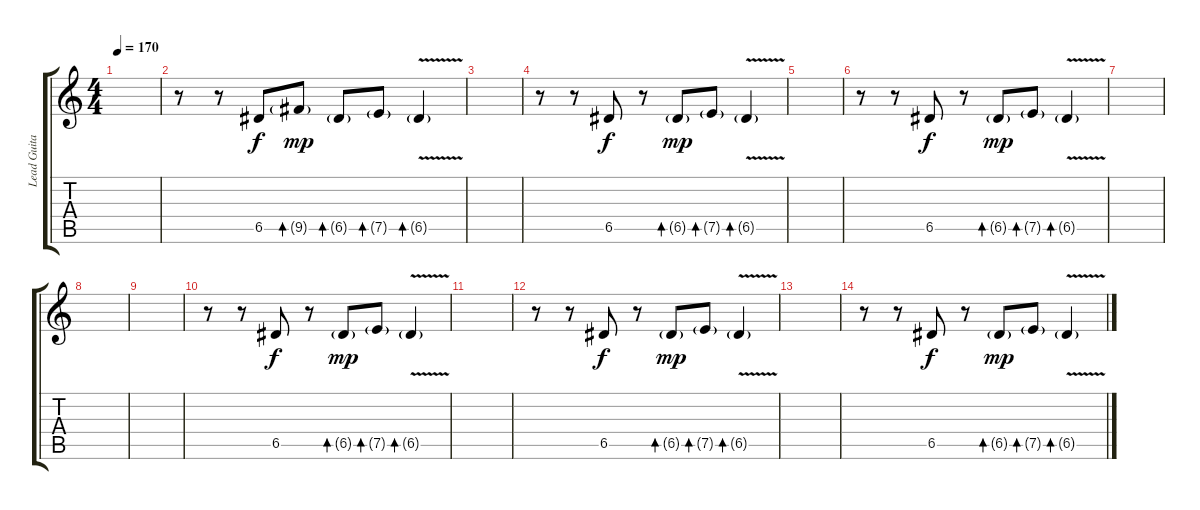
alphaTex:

\track ("Lead Guitar" "Lead Guita") {instrument overdrivenguitar}
\staff {score tabs}
\tuning (E4 B3 G3 D3 A2 E2) {hide}
\ts (4 4)
\tempo 170
\clef g2
\ks c
|
r.8 r.8 6.5.8 9.5{g}.8{bd 30 dy mp} 6.5{g}.8{bd 30} 7.5{g}.8{bd 30} 6.5{v g}.4{bd 30} |
|
r.8 r.8 6.5.8{dy f} r.8 6.5{g}.8{bd 30 dy mp} 7.5{g}.8{bd 30} 6.5{v g}.4{bd 30} |
|
r.8 r.8 6.5.8{dy f} r.8 6.5{g}.8{bd 30 dy mp} 7.5{g}.8{bd 30} 6.5{v g}.4{bd 30} |
|
|
|
r.8 r.8 6.5.8{dy f} r.8 6.5{g}.8{bd 30 dy mp} 7.5{g}.8{bd 30} 6.5{v g}.4{bd 30} |
|
r.8 r.8 6.5.8{dy f} r.8 6.5{g}.8{bd 30 dy mp} 7.5{g}.8{bd 30} 6.5{v g}.4{bd 30} |
|
r.8 r.8 6.5.8{dy f} r.8 6.5{g}.8{bd 30 dy mp} 7.5{g}.8{bd 30} 6.5{v g}.4{bd 30}
